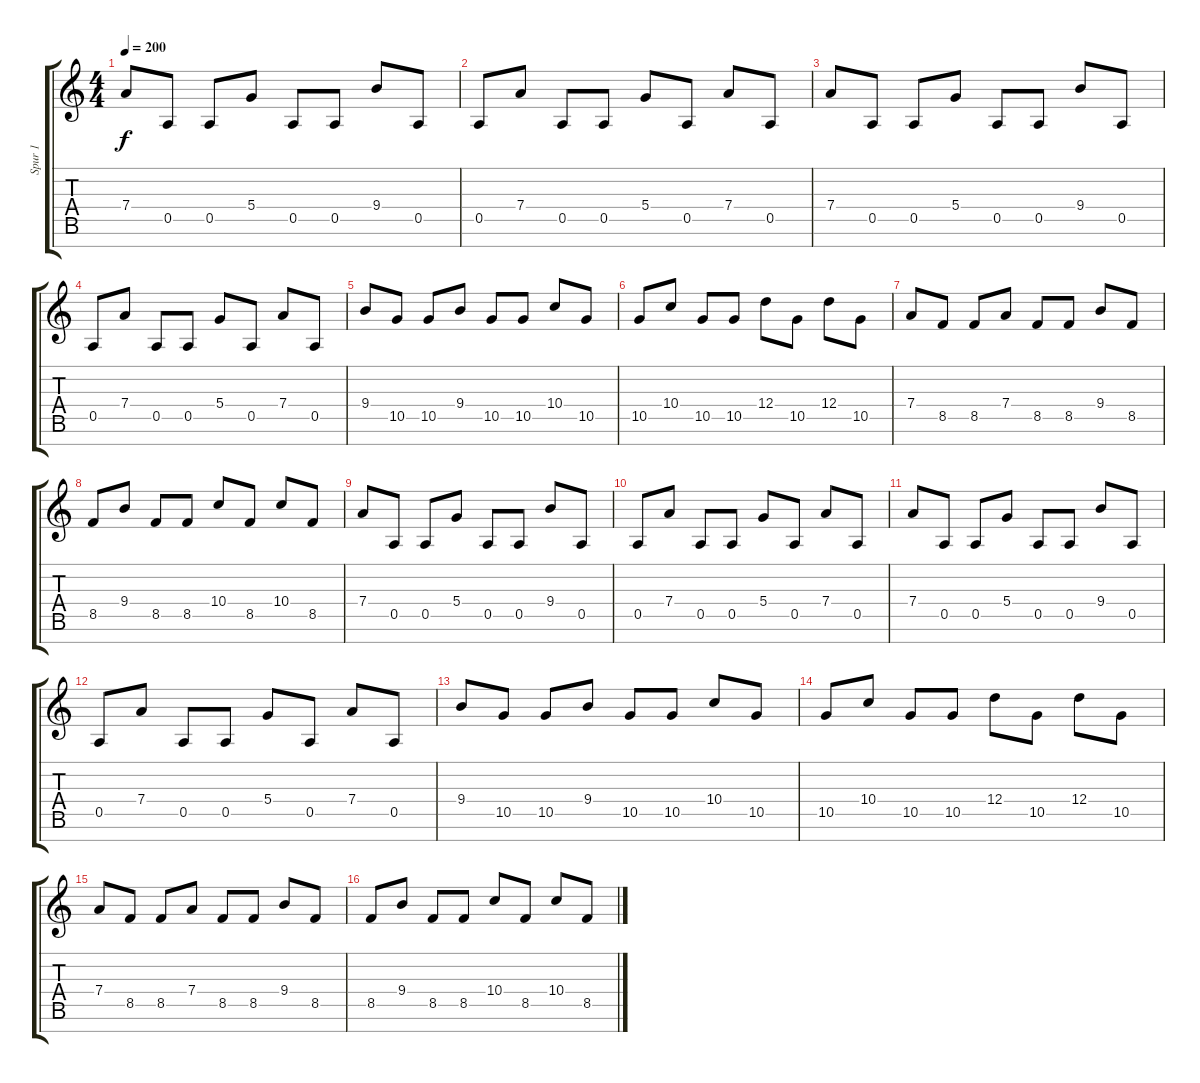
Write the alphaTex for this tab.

\track ("Spur 1" "Spur 1") {instrument acousticguitarsteel}
\staff {score tabs}
\tuning (E4 B3 G3 D3 A2 E2 B1) {hide}
\ts (4 4)
\tempo 200
\clef g2
\ks c
7.4.8{dy f} 0.5.8 0.5.8 5.4.8 0.5.8 0.5.8 9.4.8 0.5.8 |
0.5.8 7.4.8 0.5.8 0.5.8 5.4.8 0.5.8 7.4.8 0.5.8 |
7.4.8 0.5.8 0.5.8 5.4.8 0.5.8 0.5.8 9.4.8 0.5.8 |
0.5.8 7.4.8 0.5.8 0.5.8 5.4.8 0.5.8 7.4.8 0.5.8 |
9.4.8 10.5.8 10.5.8 9.4.8 10.5.8 10.5.8 10.4.8 10.5.8 |
10.5.8 10.4.8 10.5.8 10.5.8 12.4.8 10.5.8 12.4.8 10.5.8 |
7.4.8 8.5.8 8.5.8 7.4.8 8.5.8 8.5.8 9.4.8 8.5.8 |
8.5.8 9.4.8 8.5.8 8.5.8 10.4.8 8.5.8 10.4.8 8.5.8 |
7.4.8 0.5.8 0.5.8 5.4.8 0.5.8 0.5.8 9.4.8 0.5.8 |
0.5.8 7.4.8 0.5.8 0.5.8 5.4.8 0.5.8 7.4.8 0.5.8 |
7.4.8 0.5.8 0.5.8 5.4.8 0.5.8 0.5.8 9.4.8 0.5.8 |
0.5.8 7.4.8 0.5.8 0.5.8 5.4.8 0.5.8 7.4.8 0.5.8 |
9.4.8 10.5.8 10.5.8 9.4.8 10.5.8 10.5.8 10.4.8 10.5.8 |
10.5.8 10.4.8 10.5.8 10.5.8 12.4.8 10.5.8 12.4.8 10.5.8 |
7.4.8 8.5.8 8.5.8 7.4.8 8.5.8 8.5.8 9.4.8 8.5.8 |
8.5.8 9.4.8 8.5.8 8.5.8 10.4.8 8.5.8 10.4.8 8.5.8
